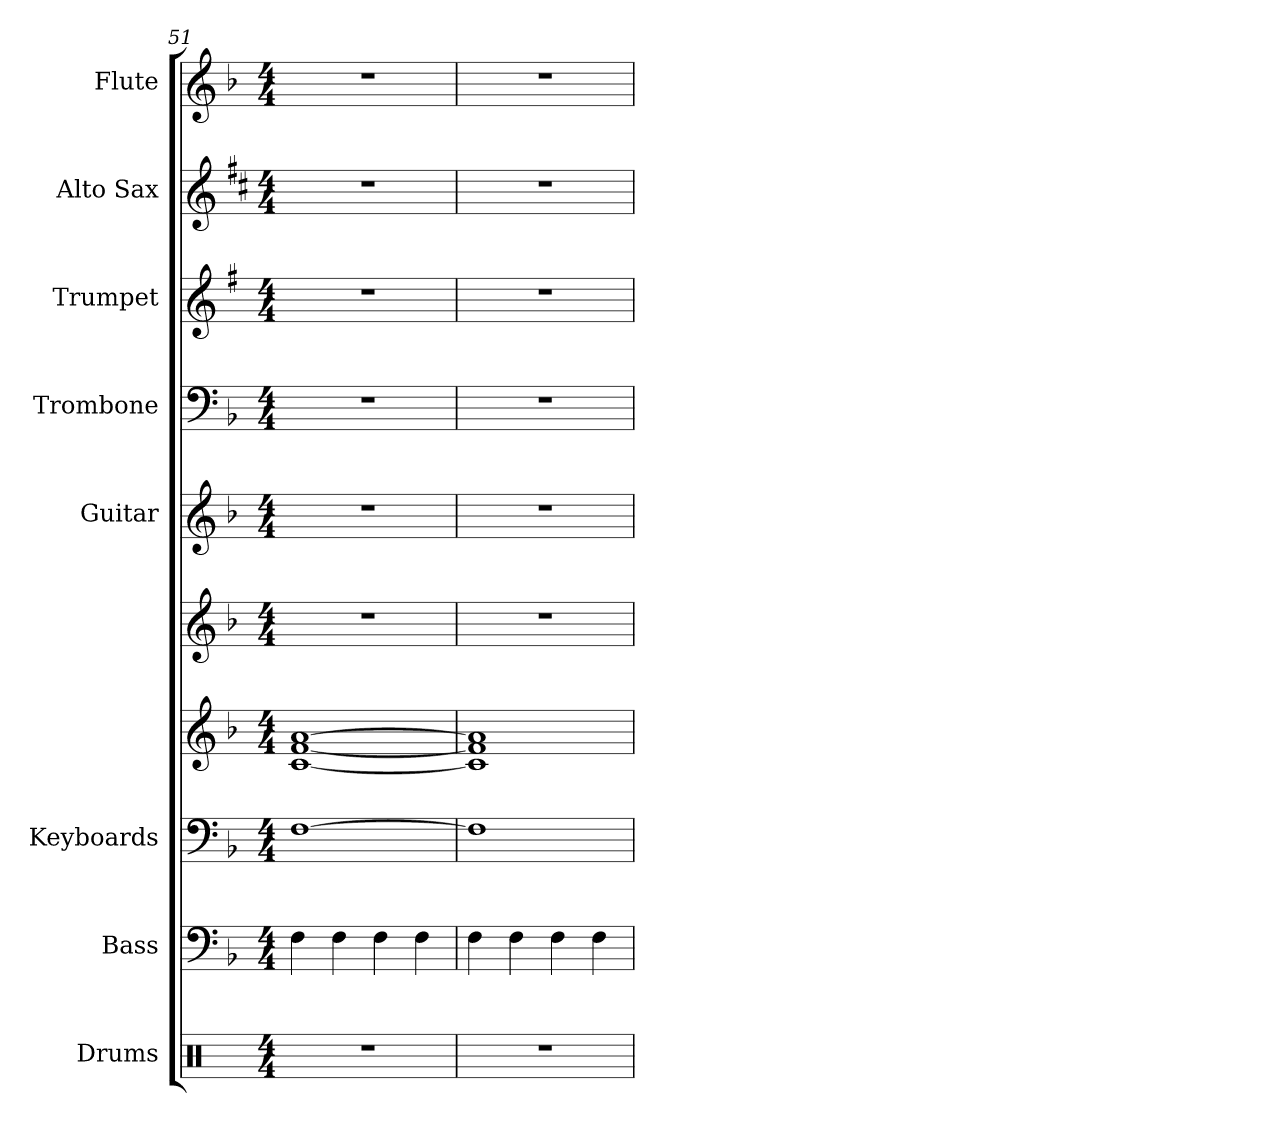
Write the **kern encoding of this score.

**kern	**kern	**kern	**kern	**kern	**kern	**kern	**kern	**kern	**kern
*part8	*part7	*part6	*part6	*part6	*part5	*part4	*part3	*part2	*part1
*staff10	*staff9	*staff8	*staff7	*staff6	*staff5	*staff4	*staff3	*staff2	*staff1
*I"Drums	*I"Bass	*I"Keyboards	*	*	*I"Guitar	*I"Trombone	*I"Trumpet	*I"Alto Sax	*I"Flute
*I'Dr.	*I'Bass	*I'Kbd.	*	*	*	*I'Tbn.	*I'Tpt.	*I'Alto Sax.	*I'Fl.
*clefX	*clefF4	*clefF4	*clefG2	*clefG2	*clefG2	*clefF4	*clefG2	*clefG2	*clefG2
*	*ITrd7c12	*	*	*	*ITrd7c12	*	*ITrd1c2	*ITrd5c9	*
*k[]	*k[b-]	*k[b-]	*k[b-]	*k[b-]	*k[b-]	*k[b-]	*k[b-]	*k[b-]	*k[b-]
*C:	*F:	*F:	*F:	*F:	*F:	*F:	*F:	*F:	*F:
*M4/4	*M4/4	*M4/4	*M4/4	*M4/4	*M4/4	*M4/4	*M4/4	*M4/4	*M4/4
=51	=51	=51	=51	=51	=51	=51	=51	=51	=51
1r	4FFi\	[1Fi	[1ci [1fi [1ai	1r	1r	1r	1r	1r	1r
.	4FFi\	.	.	.	.	.	.	.	.
.	4FFi\	.	.	.	.	.	.	.	.
.	4FFi\	.	.	.	.	.	.	.	.
!!LO:PB:g=z
=52	=52	=52	=52	=52	=52	=52	=52	=52	=52
1r	4FFi\	1Fi]	1ci] 1fi] 1ai]	1r	1r	1r	1r	1r	1r
.	4FFi\	.	.	.	.	.	.	.	.
.	4FFi\	.	.	.	.	.	.	.	.
.	4FFi\	.	.	.	.	.	.	.	.
=	=	=	=	=	=	=	=	=	=
*-	*-	*-	*-	*-	*-	*-	*-	*-	*-
